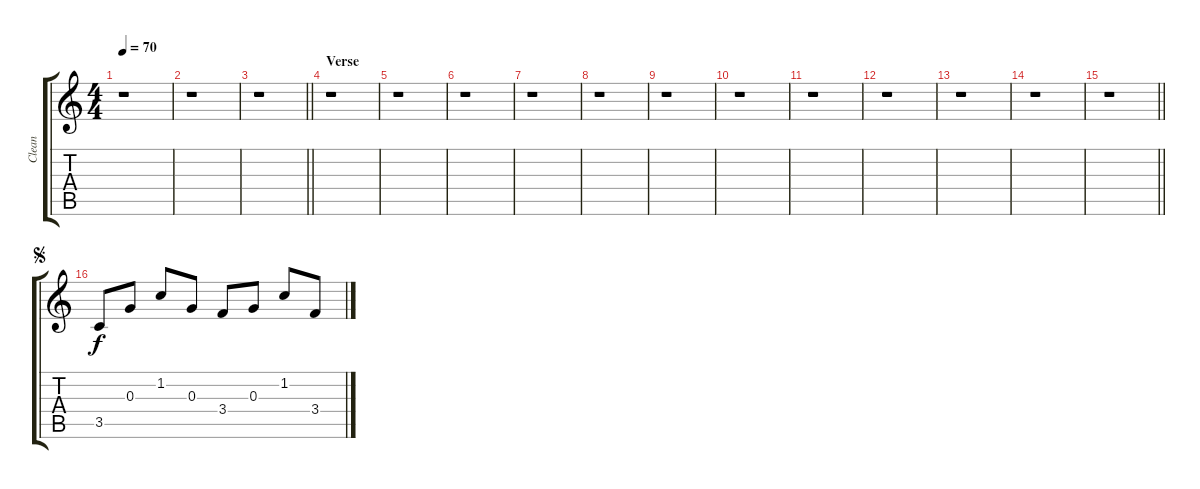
\track ("Clean" "Clean") {instrument acousticguitarnylon}
\staff {score tabs}
\tuning (E4 B3 G3 D3 A2 E2) {hide}
\ts (4 4)
\tempo 70
\clef g2
\ks c
r.1{dy f instrument acousticguitarnylon} |
r.1 |
\barLineRight lightlight
r.1 |
\section ("" "Verse")
r.1 |
r.1 |
r.1 |
r.1 |
r.1 |
r.1 |
r.1 |
r.1 |
r.1 |
r.1 |
r.1 |
\barLineRight lightlight
r.1 |
\jump segno
3.5.8 0.3.8 1.2.8 0.3.8 3.4.8 0.3.8 1.2.8 3.4.8
